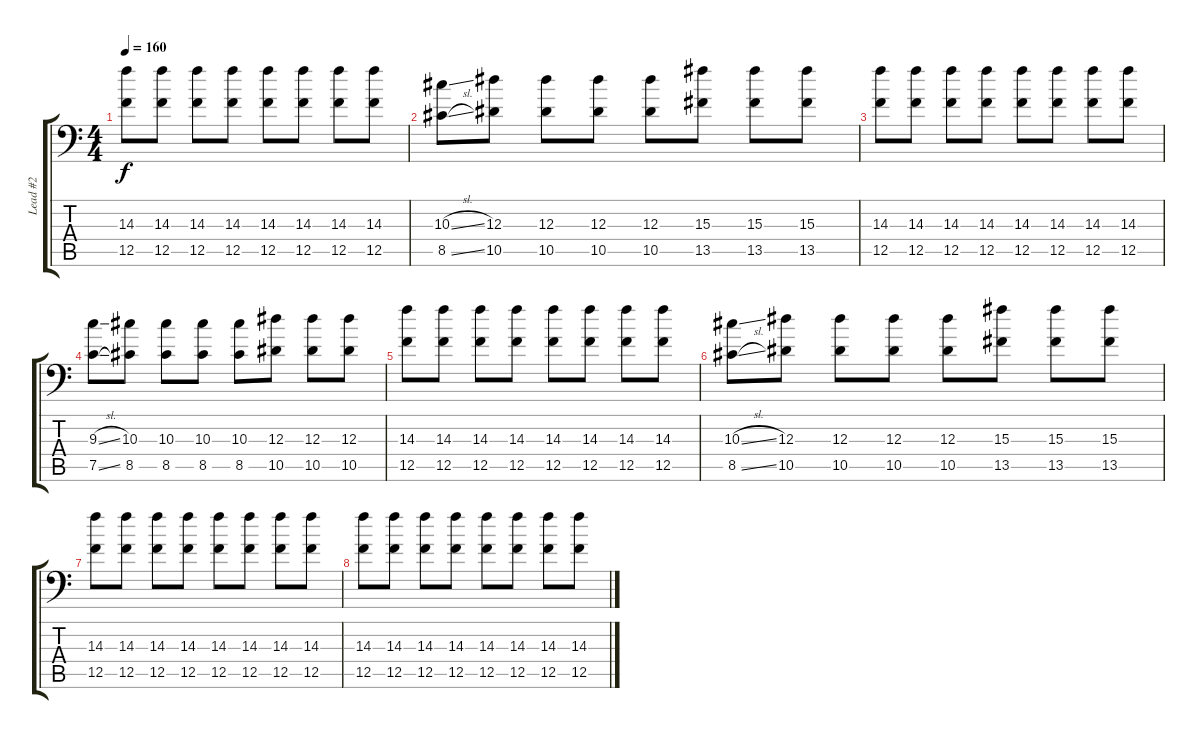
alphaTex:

\track ("Lead #2" "Lead #2") {instrument distortionguitar}
\staff {score tabs}
\tuning (C4 G3 Eb3 Bb2 F2 Bb1) {hide}
\ts (4 4)
\tempo 160
\clef f4
\ks c
(14.3 12.5).8{dy f} (14.3 12.5).8 (14.3 12.5).8 (14.3 12.5).8 (14.3 12.5).8 (14.3 12.5).8 (14.3 12.5).8 (14.3 12.5).8 |
(10.3{sl} 8.5{sl}).8 (12.3 10.5).8 (12.3 10.5).8 (12.3 10.5).8 (12.3 10.5).8 (15.3 13.5).8 (15.3 13.5).8 (15.3 13.5).8 |
(14.3 12.5).8 (14.3 12.5).8 (14.3 12.5).8 (14.3 12.5).8 (14.3 12.5).8 (14.3 12.5).8 (14.3 12.5).8 (14.3 12.5).8 |
(9.3{sl} 7.5{sl}).8 (10.3 8.5).8 (10.3 8.5).8 (10.3 8.5).8 (10.3 8.5).8 (12.3 10.5).8 (12.3 10.5).8 (12.3 10.5).8 |
(14.3 12.5).8 (14.3 12.5).8 (14.3 12.5).8 (14.3 12.5).8 (14.3 12.5).8 (14.3 12.5).8 (14.3 12.5).8 (14.3 12.5).8 |
(10.3{sl} 8.5{sl}).8 (12.3 10.5).8 (12.3 10.5).8 (12.3 10.5).8 (12.3 10.5).8 (15.3 13.5).8 (15.3 13.5).8 (15.3 13.5).8 |
(14.3 12.5).8 (14.3 12.5).8 (14.3 12.5).8 (14.3 12.5).8 (14.3 12.5).8 (14.3 12.5).8 (14.3 12.5).8 (14.3 12.5).8 |
(14.3 12.5).8 (14.3 12.5).8 (14.3 12.5).8 (14.3 12.5).8 (14.3 12.5).8 (14.3 12.5).8 (14.3 12.5).8 (14.3 12.5).8
